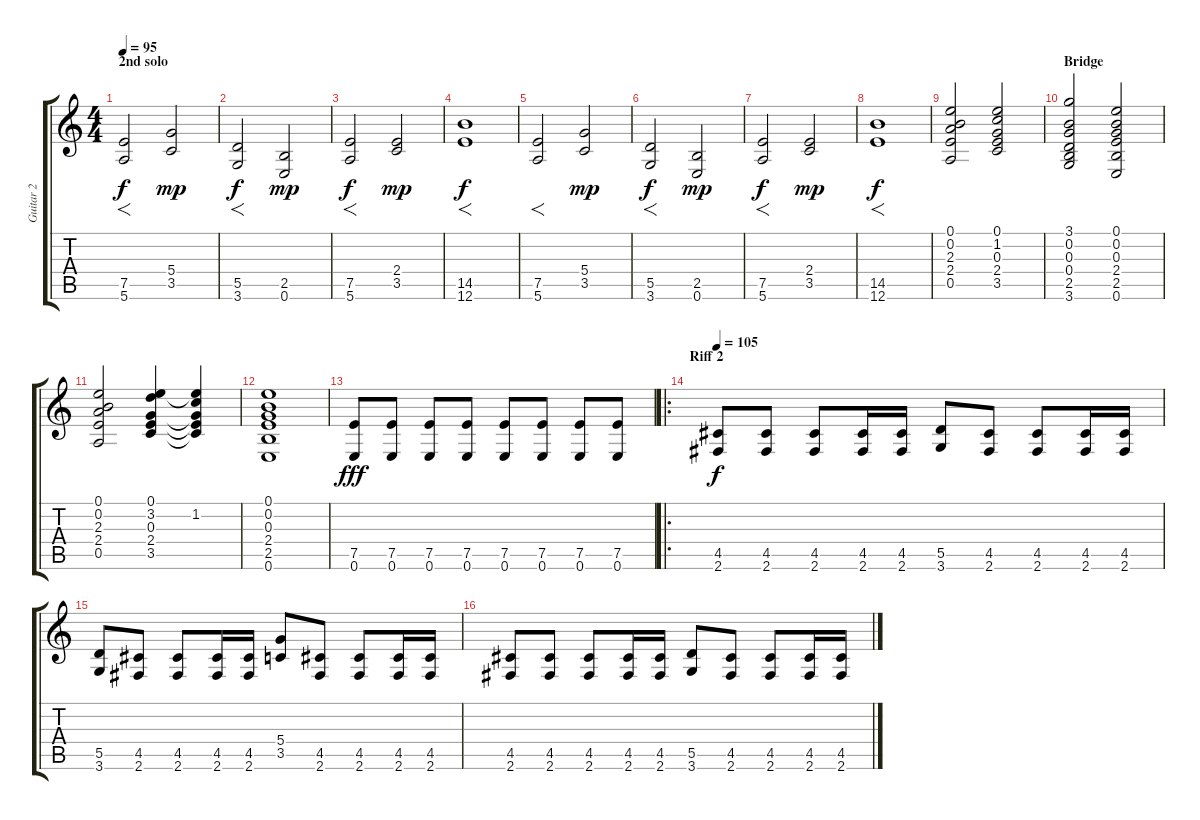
\track ("Guitar 2" "Guitar 2") {instrument overdrivenguitar}
\staff {score tabs}
\tuning (E4 B3 G3 D3 A2 E2) {hide}
\ts (4 4)
\section ("" "2nd solo")
\tempo 95
\clef g2
\ks c
(7.5 5.6).2{f dy f} (5.4 3.5).2{dy mp} |
(5.5 3.6).2{f dy f} (2.5 0.6).2{dy mp} |
(7.5 5.6).2{f dy f} (2.4 3.5).2{dy mp} |
(14.5 12.6).1{f dy f} |
(7.5 5.6).2{f} (5.4 3.5).2{dy mp} |
(5.5 3.6).2{f dy f} (2.5 0.6).2{dy mp} |
(7.5 5.6).2{f dy f} (2.4 3.5).2{dy mp} |
(14.5 12.6).1{f dy f} |
(0.1 0.2 2.3 2.4 0.5).2{instrument distortionguitar} (0.1 1.2 0.3 2.4 3.5).2 |
\section ("" "Bridge")
(3.1 0.2 0.3 0.4 2.5 3.6).2 (0.1 0.2 0.3 2.4 2.5 0.6).2 |
(0.1 0.2 2.3 2.4 0.5).2 (0.1 3.2 0.3 2.4 3.5).4 (0.1{t} 1.2 0.3{t} 2.4{t} 3.5{t}).4 |
(0.1 0.2 0.3 2.4 2.5 0.6).1 |
(7.5 0.6).8{dy fff} (7.5 0.6).8 (7.5 0.6).8 (7.5 0.6).8 (7.5 0.6).8 (7.5 0.6).8 (7.5 0.6).8 (7.5 0.6).8 |
\ro
\section ("" "Riff 2")
\tempo 105
(4.5 2.6).8{dy f} (4.5 2.6).8 (4.5 2.6).8 (4.5 2.6).16 (4.5 2.6).16 (5.5 3.6).8 (4.5 2.6).8 (4.5 2.6).8 (4.5 2.6).16 (4.5 2.6).16 |
(5.5 3.6).8 (4.5 2.6).8 (4.5 2.6).8 (4.5 2.6).16 (4.5 2.6).16 (5.4 3.5).8 (4.5 2.6).8 (4.5 2.6).8 (4.5 2.6).16 (4.5 2.6).16 |
(4.5 2.6).8 (4.5 2.6).8 (4.5 2.6).8 (4.5 2.6).16 (4.5 2.6).16 (5.5 3.6).8 (4.5 2.6).8 (4.5 2.6).8 (4.5 2.6).16 (4.5 2.6).16
